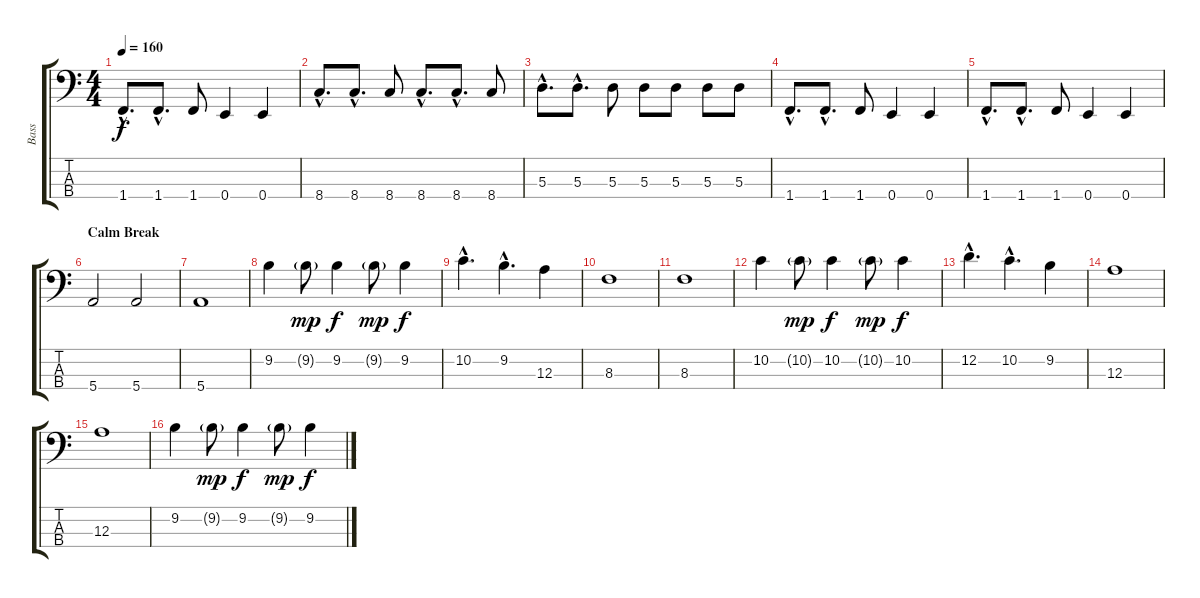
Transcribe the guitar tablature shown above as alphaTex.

\track ("Bass" "Bass") {instrument electricbasspick}
\staff {score tabs}
\tuning (G2 D2 A1 E1) {hide}
\ts (4 4)
\tempo 160
\clef f4
\ks c
1.4{hac}.8{d dy f} 1.4{hac}.8{d} 1.4.8 0.4.4 0.4.4 |
8.4{hac}.8{d} 8.4{hac}.8{d} 8.4.8 8.4{hac}.8{d} 8.4{hac}.8{d} 8.4.8 |
5.3{hac}.8{d} 5.3{hac}.8{d} 5.3.8 5.3.8 5.3.8 5.3.8 5.3.8 |
1.4{hac}.8{d} 1.4{hac}.8{d} 1.4.8 0.4.4 0.4.4 |
1.4{hac}.8{d} 1.4{hac}.8{d} 1.4.8 0.4.4 0.4.4 |
\section ("" "Calm Break")
5.4.2 5.4.2 |
5.4.1 |
9.2.4 9.2{g}.8{dy mp} 9.2.4{dy f} 9.2{g}.8{dy mp} 9.2.4{dy f} |
10.2{hac}.4{d} 9.2{hac}.4{d} 12.3.4 |
8.3.1 |
8.3.1 |
10.2.4 10.2{g}.8{dy mp} 10.2.4{dy f} 10.2{g}.8{dy mp} 10.2.4{dy f} |
12.2{hac}.4{d} 10.2{hac}.4{d} 9.2.4 |
12.3.1 |
12.3.1 |
9.2.4 9.2{g}.8{dy mp} 9.2.4{dy f} 9.2{g}.8{dy mp} 9.2.4{dy f}
